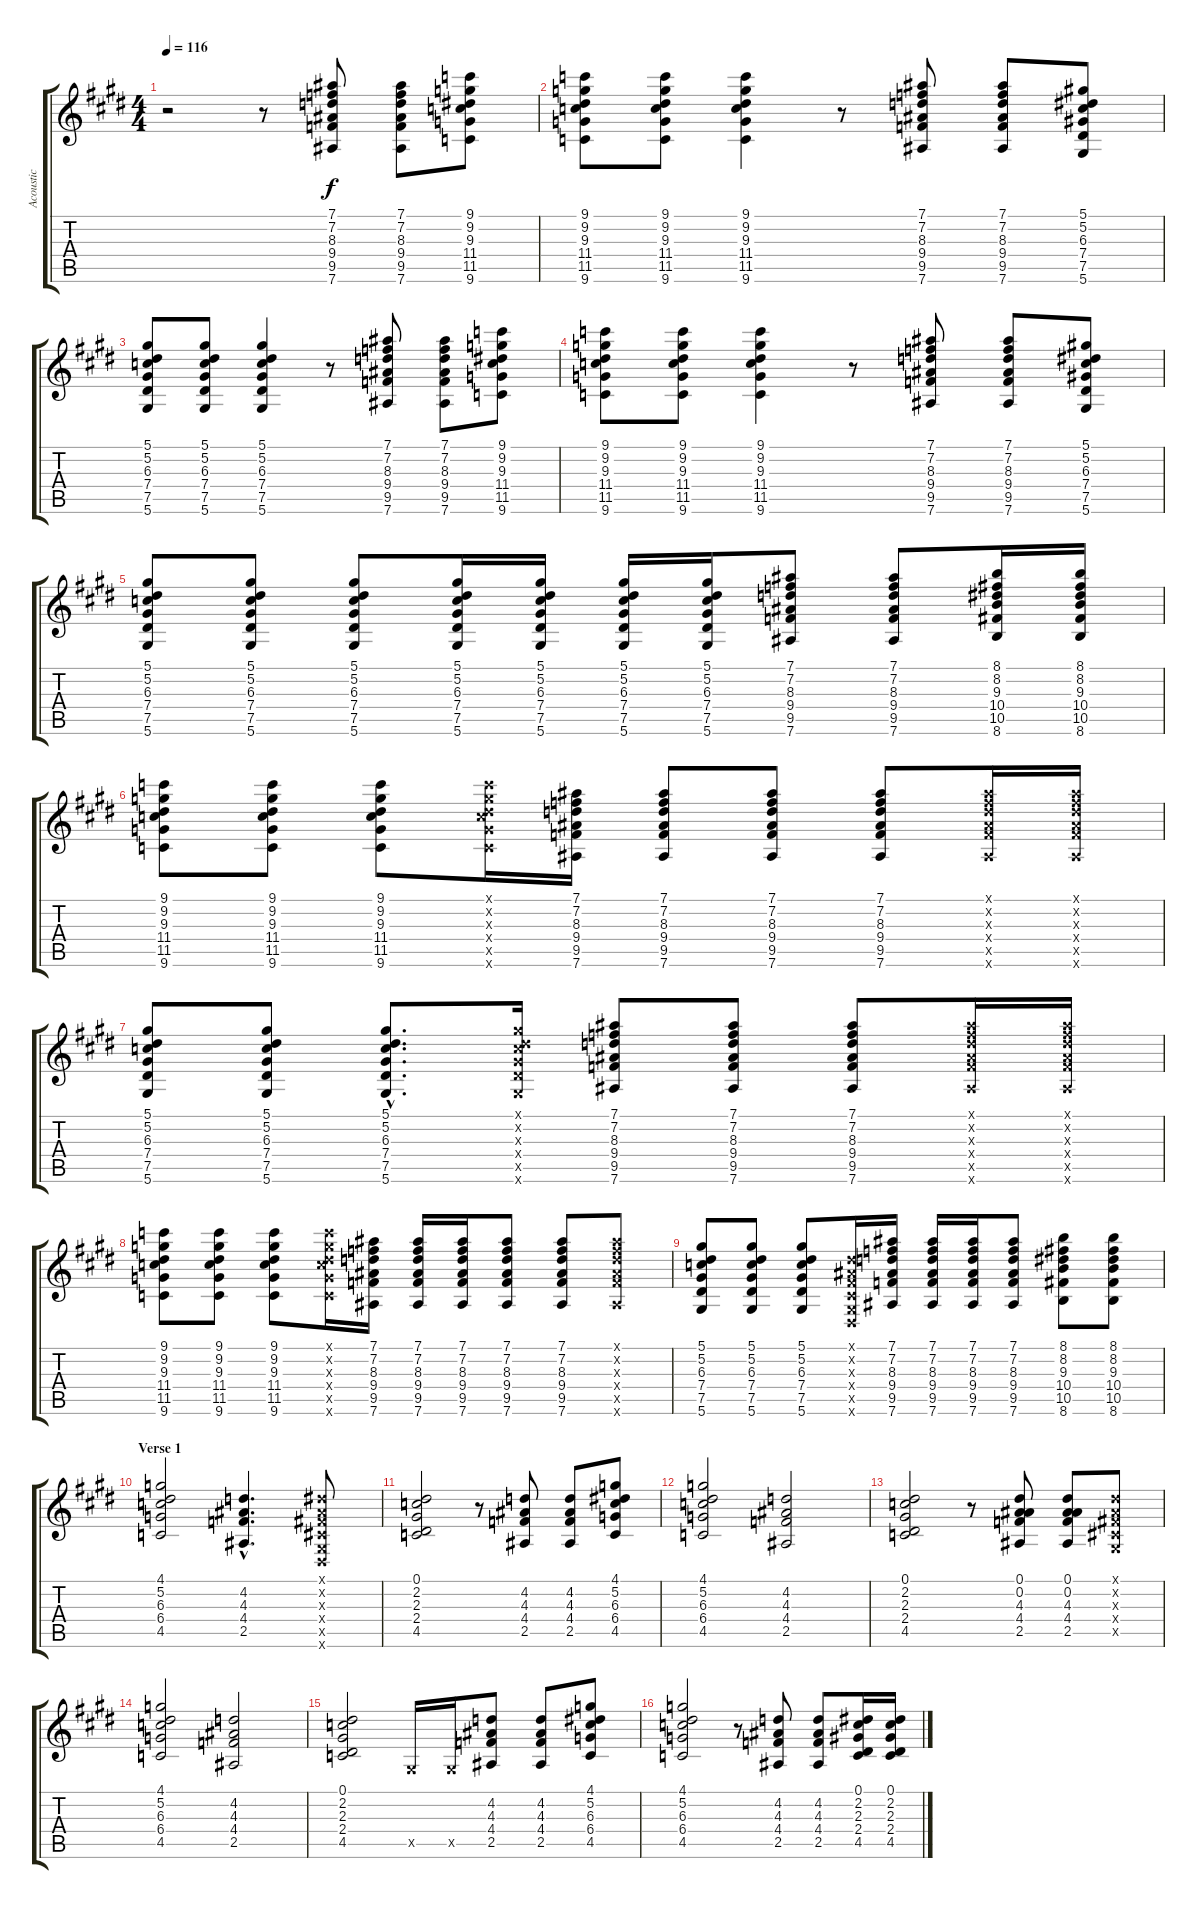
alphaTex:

\track ("Acoustic" "Acoustic") {instrument acousticguitarsteel}
\staff {score tabs}
\tuning (Eb4 Bb3 Gb3 Db3 Ab2 Eb2) {hide}
\ts (4 4)
\tempo 116
\clef g2
\ks c#minor
r.2{dy f instrument acousticguitarsteel} r.8 (7.1 7.2 8.3 9.4 9.5 7.6).8 (7.1 7.2 8.3 9.4 9.5 7.6).8 (9.1 9.2 9.3 11.4 11.5 9.6).8 |
(9.1 9.2 9.3 11.4 11.5 9.6).8 (9.1 9.2 9.3 11.4 11.5 9.6).8 (9.1 9.2 9.3 11.4 11.5 9.6).4 r.8 (7.1 7.2 8.3 9.4 9.5 7.6).8 (7.1 7.2 8.3 9.4 9.5 7.6).8 (5.1 5.2 6.3 7.4 7.5 5.6).8 |
(5.1 5.2 6.3 7.4 7.5 5.6).8 (5.1 5.2 6.3 7.4 7.5 5.6).8 (5.1 5.2 6.3 7.4 7.5 5.6).4 r.8 (7.1 7.2 8.3 9.4 9.5 7.6).8 (7.1 7.2 8.3 9.4 9.5 7.6).8 (9.1 9.2 9.3 11.4 11.5 9.6).8 |
(9.1 9.2 9.3 11.4 11.5 9.6).8 (9.1 9.2 9.3 11.4 11.5 9.6).8 (9.1 9.2 9.3 11.4 11.5 9.6).4 r.8 (7.1 7.2 8.3 9.4 9.5 7.6).8 (7.1 7.2 8.3 9.4 9.5 7.6).8 (5.1 5.2 6.3 7.4 7.5 5.6).8 |
(5.1 5.2 6.3 7.4 7.5 5.6).8 (5.1 5.2 6.3 7.4 7.5 5.6).8 (5.1 5.2 6.3 7.4 7.5 5.6).8 (5.1 5.2 6.3 7.4 7.5 5.6).16 (5.1 5.2 6.3 7.4 7.5 5.6).16 (5.1 5.2 6.3 7.4 7.5 5.6).16 (5.1 5.2 6.3 7.4 7.5 5.6).16 (7.1 7.2 8.3 9.4 9.5 7.6).8 (7.1 7.2 8.3 9.4 9.5 7.6).8 (8.1 8.2 9.3 10.4 10.5 8.6).16 (8.1 8.2 9.3 10.4 10.5 8.6).16 |
(9.1 9.2 9.3 11.4 11.5 9.6).8 (9.1 9.2 9.3 11.4 11.5 9.6).8 (9.1 9.2 9.3 11.4 11.5 9.6).8 (9.1{x} 9.2{x} 9.3{x} 11.4{x} 11.5{x} 9.6{x}).16 (7.1 7.2 8.3 9.4 9.5 7.6).16 (7.1 7.2 8.3 9.4 9.5 7.6).8 (7.1 7.2 8.3 9.4 9.5 7.6).8 (7.1 7.2 8.3 9.4 9.5 7.6).8 (7.1{x} 7.2{x} 8.3{x} 9.4{x} 9.5{x} 7.6{x}).16 (7.1{x} 7.2{x} 8.3{x} 9.4{x} 9.5{x} 7.6{x}).16 |
(5.1 5.2 6.3 7.4 7.5 5.6).8 (5.1 5.2 6.3 7.4 7.5 5.6).8 (5.1{hac} 5.2{hac} 6.3{hac} 7.4{hac} 7.5{hac} 5.6{hac}).8{d} (5.1{x} 5.2{x} 6.3{x} 7.4{x} 7.5{x} 5.6{x}).16 (7.1 7.2 8.3 9.4 9.5 7.6).8 (7.1 7.2 8.3 9.4 9.5 7.6).8 (7.1 7.2 8.3 9.4 9.5 7.6).8 (7.1{x} 7.2{x} 8.3{x} 9.4{x} 9.5{x} 7.6{x}).16 (7.1{x} 7.2{x} 8.3{x} 9.4{x} 9.5{x} 7.6{x}).16 |
(9.1 9.2 9.3 11.4 11.5 9.6).8 (9.1 9.2 9.3 11.4 11.5 9.6).8 (9.1 9.2 9.3 11.4 11.5 9.6).8 (9.1{x} 9.2{x} 9.3{x} 11.4{x} 11.5{x} 9.6{x}).16 (7.1 7.2 8.3 9.4 9.5 7.6).16 (7.1 7.2 8.3 9.4 9.5 7.6).16 (7.1 7.2 8.3 9.4 9.5 7.6).16 (7.1 7.2 8.3 9.4 9.5 7.6).8 (7.1 7.2 8.3 9.4 9.5 7.6).8 (7.1{x} 7.2{x} 8.3{x} 9.4{x} 9.5{x} 7.6{x}).8 |
(5.1 5.2 6.3 7.4 7.5 5.6).8 (5.1 5.2 6.3 7.4 7.5 5.6).8 (5.1 5.2 6.3 7.4 7.5 5.6).8 (0.1{x} 0.2{x} 0.3{x} 0.4{x} 0.5{x} 0.6{x}).16 (7.1 7.2 8.3 9.4 9.5 7.6).16 (7.1 7.2 8.3 9.4 9.5 7.6).16 (7.1 7.2 8.3 9.4 9.5 7.6).16 (7.1 7.2 8.3 9.4 9.5 7.6).8 (8.1 8.2 9.3 10.4 10.5 8.6).8 (8.1 8.2 9.3 10.4 10.5 8.6).8 |
\section ("" "Verse 1")
(4.1 5.2 6.3 6.4 4.5).2 (4.2{hac} 4.3{hac} 4.4{hac} 2.5{hac}).4{d} (0.1{x} 0.2{x} 0.3{x} 0.4{x} 0.5{x} 0.6{x}).8 |
(0.1 2.2 2.3 2.4 4.5).2 r.8 (4.2 4.3 4.4 2.5).8 (4.2 4.3 4.4 2.5).8 (4.1 5.2 6.3 6.4 4.5).8 |
(4.1 5.2 6.3 6.4 4.5).2 (4.2 4.3 4.4 2.5).2 |
(0.1 2.2 2.3 2.4 4.5).2 r.8 (0.1 0.2 4.3 4.4 2.5).8 (0.1 0.2 4.3 4.4 2.5).8 (0.1{x} 0.2{x} 0.3{x} 0.4{x} 0.5{x}).8 |
(4.1 5.2 6.3 6.4 4.5).2 (4.2 4.3 4.4 2.5).2 |
(0.1 2.2 2.3 2.4 4.5).2 0.5{x}.16 0.5{x}.16 (4.2 4.3 4.4 2.5).8 (4.2 4.3 4.4 2.5).8 (4.1 5.2 6.3 6.4 4.5).8 |
(4.1 5.2 6.3 6.4 4.5).2 r.8 (4.2 4.3 4.4 2.5).8 (4.2 4.3 4.4 2.5).8 (0.1 2.2 2.3 2.4 4.5).16 (0.1 2.2 2.3 2.4 4.5).16
